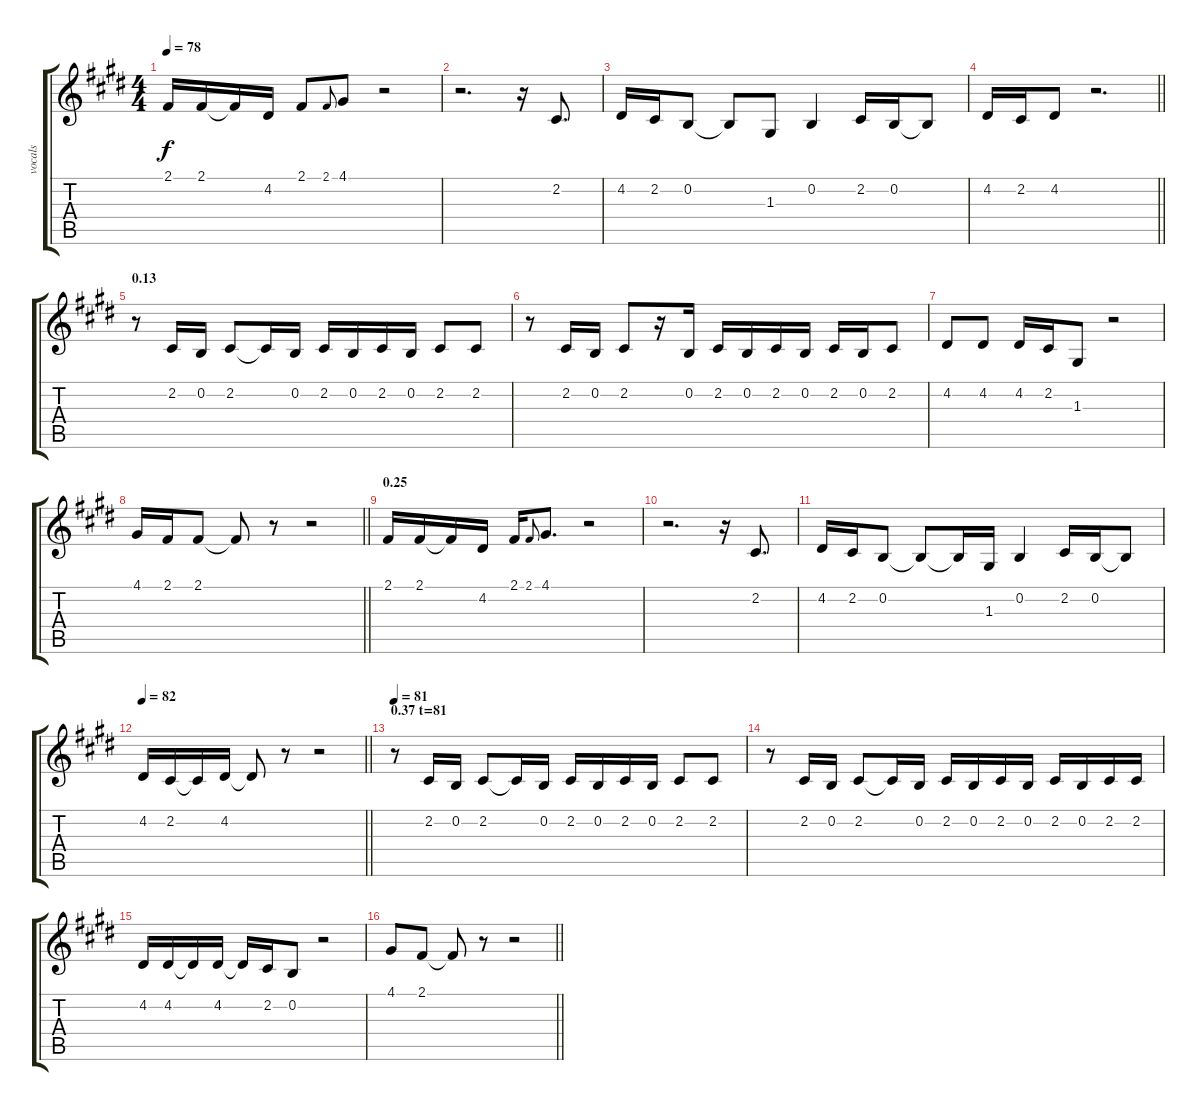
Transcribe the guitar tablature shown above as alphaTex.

\track ("vocals" "vocals") {instrument clarinet}
\staff {score tabs}
\tuning (E4 B3 G3 D3 A2 E2) {hide}
\ts (4 4)
\tempo 78
\clef g2
\ks e
2.1.16{dy f instrument clarinet} 2.1.16 2.1{t}.16 4.2.16 2.1.8 2.1.8{gr onbeat} 4.1.8 r.2 |
r.2{d} r.16 2.2.8{d} |
4.2.16 2.2.16 0.2.8 0.2{t}.8 1.3.8 0.2.4 2.2.16 0.2.16 0.2{t}.8 |
\barLineRight lightlight
4.2.16 2.2.16 4.2.8 r.2{d} |
\section ("" "0.13")
r.8 2.2.16 0.2.16 2.2.8 2.2{t}.16 0.2.16 2.2.16 0.2.16 2.2.16 0.2.16 2.2.8 2.2.8 |
r.8 2.2.16 0.2.16 2.2.8 r.16 0.2.16 2.2.16 0.2.16 2.2.16 0.2.16 2.2.16 0.2.16 2.2.8 |
4.2.8 4.2.8 4.2.16 2.2.16 1.3.8 r.2 |
\barLineRight lightlight
4.1.16 2.1.16 2.1.8 2.1{t}.8 r.8 r.2 |
\section ("" "0.25")
2.1.16 2.1.16 2.1{t}.16 4.2.16 2.1.16 2.1.8{gr onbeat} 4.1.8{d} r.2 |
r.2{d} r.16 2.2.8{d} |
4.2.16 2.2.16 0.2.8 0.2{t}.8 0.2{t}.16 1.3.16 0.2.4 2.2.16 0.2.16 0.2{t}.8 |
\tempo 82
\barLineRight lightlight
4.2.16 2.2.16 2.2{t}.16 4.2.16 4.2{t}.8 r.8 r.2 |
\section ("" "0.37 t=81")
\tempo 81
r.8 2.2.16 0.2.16 2.2.8 2.2{t}.16 0.2.16 2.2.16 0.2.16 2.2.16 0.2.16 2.2.8 2.2.8 |
r.8 2.2.16 0.2.16 2.2.8 2.2{t}.16 0.2.16 2.2.16 0.2.16 2.2.16 0.2.16 2.2.16 0.2.16 2.2.16 2.2.16 |
4.2.16 4.2.16 4.2{t}.16 4.2.16 4.2{t}.16 2.2.16 0.2.8 r.2 |
\barLineRight lightlight
4.1.8 2.1.8 2.1{t}.8 r.8 r.2
